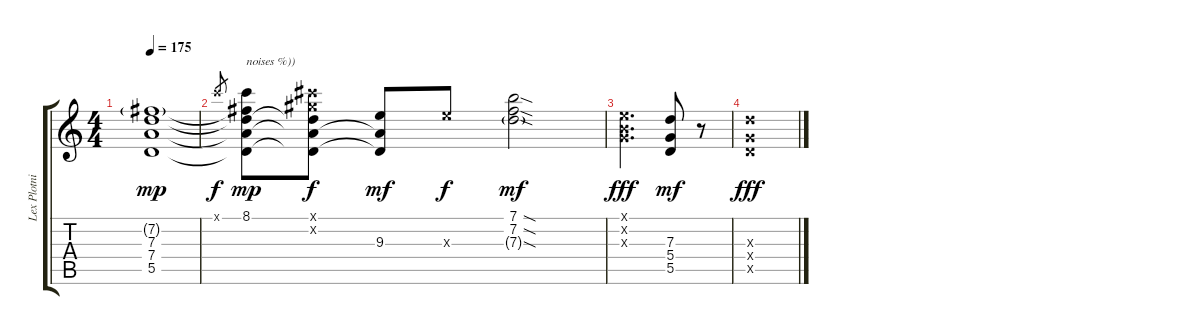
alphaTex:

\track ("Lex Plotnikoff" "Lex Plotni") {instrument distortionguitar}
\staff {score tabs}
\tuning (E4 B3 G3 D3 A2 E2) {hide}
\ts (4 4)
\tempo 175
\clef g2
\ks c
(7.2{g} 7.3 7.4 5.5).1{dy mp} |
8.1{x}.8{gr dy f} (8.1 7.2{t} 7.3{t} 7.4{t} 5.5{t}).8{txt "noises %))" dy mp} (9.1{x} 9.2{x} 7.3{t} 7.4{t} 5.5{t}).8{dy f} (9.3 7.4{t} 5.5{t}).8{dy mf} 9.3{x}.8{dy f} (7.1{sod} 7.2{sod} 7.3{sod g}).2{dy mf} |
(0.1{x} 0.2{x} 0.3{x}).2{d dy fff} (7.3 5.4 5.5).8{dy mf} r.8 |
(7.3{x} 5.4{x} 5.5{x}).1{dy fff}
